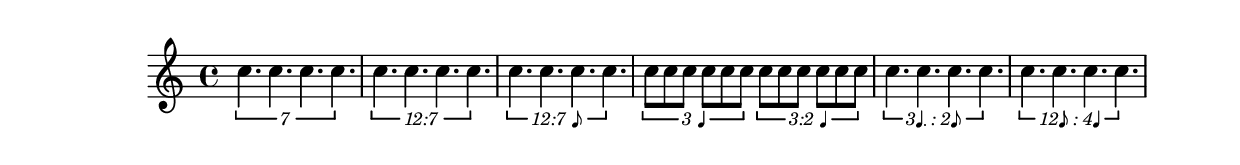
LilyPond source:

% Do not edit this file; it is automatically
% generated from Documentation/snippets/new
% This file is in the public domain.
%% Note: this file works from version 2.13.1
\version "2.13.10"

\header {
%% Translation of GIT committish: da7ce7d651c3a0d1bfed695f6e952975937a1c79
  texidoces = "
LilyPond también proporciona funciones de formato para imprimir
números de grupo especial diferentes a la propia fracción, así
como para añadir una figura al número o a la fracción de la
agrupación.

"

  doctitlees = "Números de agrupación especial distintos a los predeterminados"


%% Translation of GIT committish: d96023d8792c8af202c7cb8508010c0d3648899d
texidocde = "
LilyPond stellt auch Formatierungsfunktionen zur Verfügung, mit denen
N-tolennummern gesetzt werden können, die sich von dem eigentlichen Bruch
unterscheiden.  Auch ein Notenwert kann zu Nenner oder Zähler des Bruchs
hinzugefügt werden.
"
  doctitlede = "Nicht-standard-N-tolennummern"


%% Translation of GIT committish: fa7695ea860d7ab2db86581dd5f8bc4f413f6705
  texidocfr = "
LilyPond sait aussi gérer des nolets dont le chiffrage imprimé ne
correspond pas exactement à la fraction de mesure à laquelle ils se
réfèrent, tout comme ceux auxquels une valeur de note vient en complément
au chiffre.
"
  doctitlefr = "Nolets au chiffrage inhabituel"

  lsrtags = "rhythms"

  texidoc = "
LilyPond also provides formatting functions to print tuplet numbers different
than the actual fraction, as well as to append a note value to the tuplet
number or tuplet fraction.
"
  doctitle = "Non-default tuplet numbers"
} % begin verbatim


\relative c'' {
  \once \override TupletNumber #'text =
    #(tuplet-number::non-default-tuplet-denominator-text 7)
  \times 2/3  { c4. c4. c4. c4. }
  \once \override TupletNumber #'text =
    #(tuplet-number::non-default-tuplet-fraction-text 12 7)
  \times 2/3  { c4. c4. c4. c4. }
  \once \override TupletNumber #'text =
    #(tuplet-number::append-note-wrapper
      (tuplet-number::non-default-tuplet-fraction-text 12 7) "8")
  \times 2/3  { c4. c4. c4. c4. }

  \once \override TupletNumber #'text =
    #(tuplet-number::append-note-wrapper
      tuplet-number::calc-denominator-text "4")
  \times 2/3  { c8 c8 c8 c8 c8 c8 }
  \once \override TupletNumber #'text =
    #(tuplet-number::append-note-wrapper
      tuplet-number::calc-fraction-text "4")
  \times 2/3  { c8 c8 c8 c8 c8 c8 }

  \once \override TupletNumber #'text =
    #(tuplet-number::fraction-with-notes "4." "8")
  \times 2/3  { c4. c4. c4. c4. }
  \once \override TupletNumber #'text =
    #(tuplet-number::non-default-fraction-with-notes 12 "8" 4 "4")
  \times 2/3  { c4. c4. c4. c4. }
}
